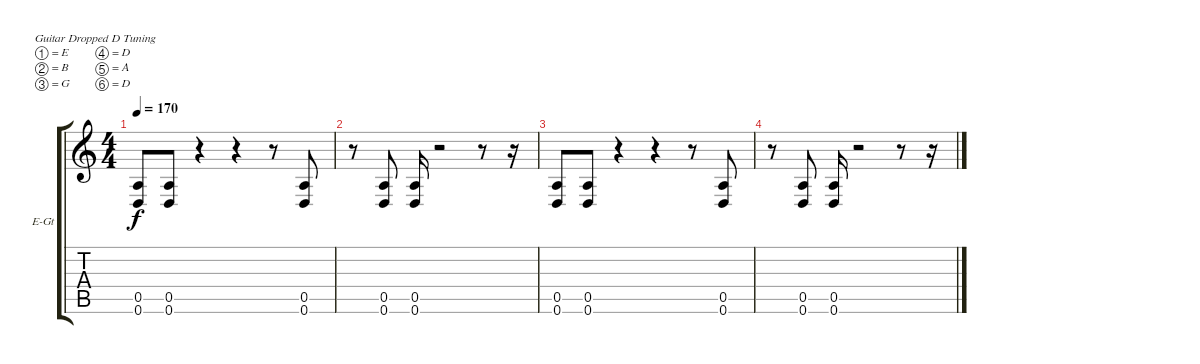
\bracketExtendMode groupsimilarinstruments
\firstSystemTrackNameOrientation horizontal
\otherSystemsTrackNameOrientation horizontal
\track ("Electric Guitar" "E-Gt") {instrument distortionguitar}
\staff {score tabs}
\tuning (E4 B3 G3 D3 A2 D2)
\ts (4 4)
\tempo 170
\clef g2
\scale
0.333333
\ks c
(0.5 0.6).8{dy f} (0.5 0.6).8 r.4 r.4 r.8 (0.5 0.6).8 |
\scale
0.333333 r.8 (0.5 0.6).8 (0.5 0.6).16 r.2 r.8 r.16 |
\scale
0.333333 (0.5 0.6).8 (0.5 0.6).8 r.4 r.4 r.8 (0.5 0.6).8 |
r.8 (0.5 0.6).8 (0.5 0.6).16 r.2 r.8 r.16
